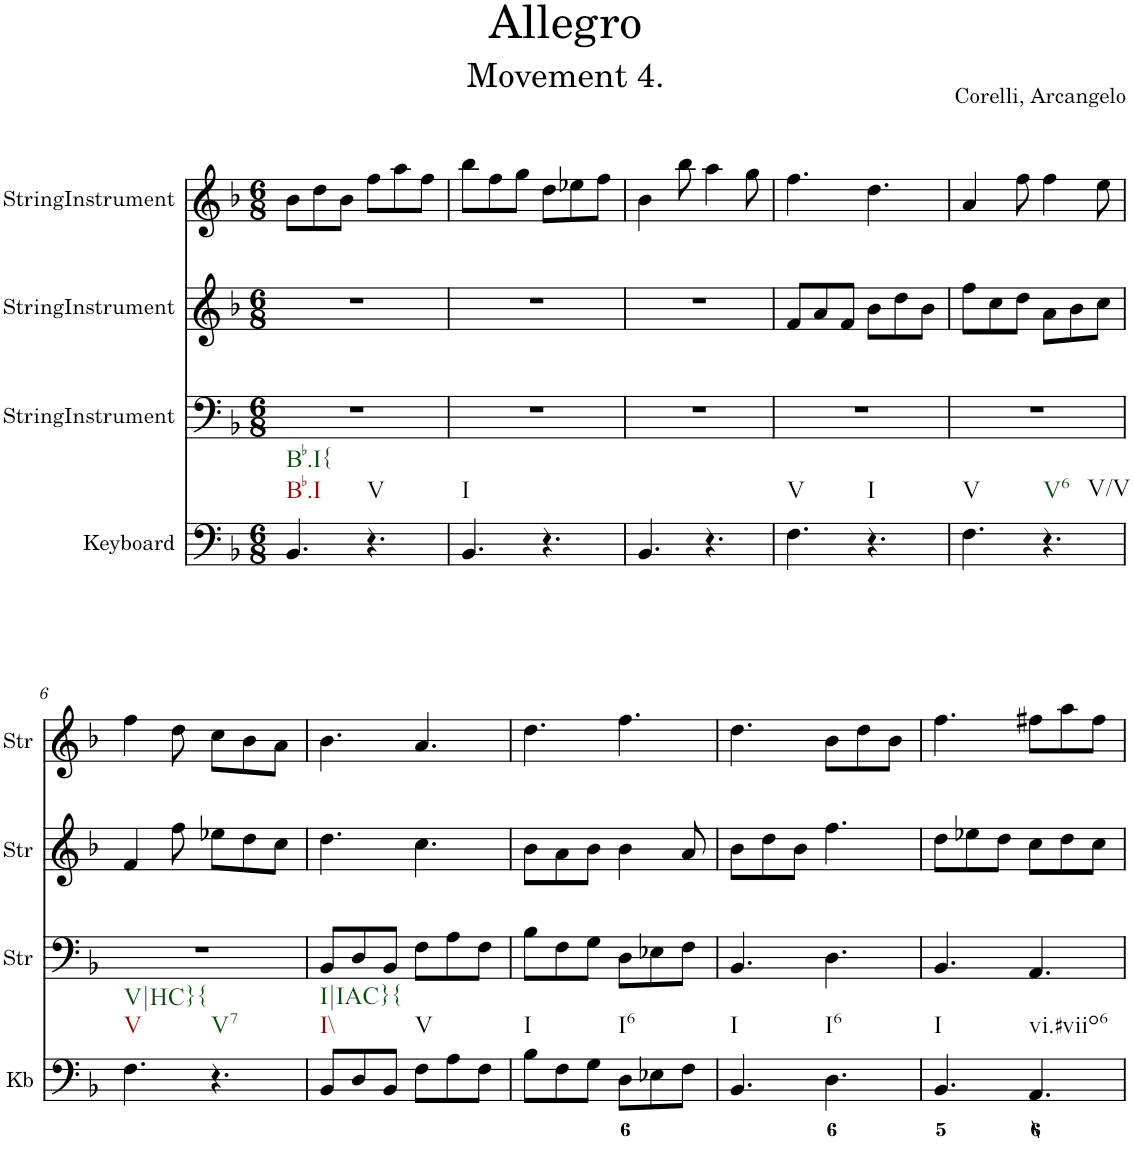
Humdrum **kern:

**kern	**kern	**kern	**kern
*part4	*part3	*part2	*part1
*staff4	*staff3	*staff2	*staff1
*I"Keyboard	*I"StringInstrument	*I"StringInstrument	*I"StringInstrument
*I'Kb	*I'Str	*I'Str	*I'Str
*clefF4	*clefF4	*clefG2	*clefG2
*k[b-]	*k[b-]	*k[b-]	*k[b-]
*M6/8	*M6/8	*M6/8	*M6/8
=1	=1	=1	=1
!LO:TX:b:t=Bb.I	!	!	!
!LO:TX:b:t=Bb.I{	!	!	!
4.BB-/	2.r	2.r	8b-\L
.	.	.	8dd\
.	.	.	8b-\J
!LO:TX:b:t=V	!	!	!
4.r	.	.	8ff\L
.	.	.	8aa\
.	.	.	8ff\J
=2	=2	=2	=2
!LO:TX:b:t=I	!	!	!
4.BB-/	2.r	2.r	8bb-\L
.	.	.	8ff\
.	.	.	8gg\J
4.r	.	.	8dd\L
.	.	.	8ee-X\
.	.	.	8ff\J
=3	=3	=3	=3
4.BB-/	2.r	2.r	4b-\
.	.	.	8bb-\
4.r	.	.	4aa\
.	.	.	8gg\
=4	=4	=4	=4
!LO:TX:b:t=V	!	!	!
4.F\	2.r	8f/L	4.ff\
.	.	8a/	.
.	.	8f/J	.
!LO:TX:b:t=I	!	!	!
4.r	.	8b-\L	4.dd\
.	.	8dd\	.
.	.	8b-\J	.
=5	=5	=5	=5
!LO:TX:b:t=V	!	!	!
4.F\	2.r	8ff\L	4a/
.	.	8cc\	.
.	.	8dd\J	8ff\
!LO:TX:b:t=V6	!	!	!
!LO:TX:b:t=V/V	!	!	!
4.r	.	8a\L	4ff\
.	.	8b-\	.
.	.	8cc\J	8ee\
!!LO:LB:g=z
=6	=6	=6	=6
!LO:TX:b:t=V	!	!	!
!LO:TX:b:t=V|HC}{	!	!	!
4.F\	2.r	4f/	4ff\
.	.	8ff\	8dd\
!LO:TX:b:t=V7	!	!	!
4.r	.	8ee-X\L	8cc\L
.	.	8dd\	8b-\
.	.	8cc\J	8a\J
=7	=7	=7	=7
!LO:TX:b:t=I\\	!	!	!
!LO:TX:b:t=I|IAC}{	!	!	!
8BB-/L	8BB-/L	4.dd\	4.b-\
8D/	8D/	.	.
8BB-/J	8BB-/J	.	.
!LO:TX:b:t=V	!	!	!
8F\L	8F\L	4.cc\	4.a/
8A\	8A\	.	.
8F\J	8F\J	.	.
=8	=8	=8	=8
!LO:TX:b:t=I	!	!	!
8B-\L	8B-\L	8b-\L	4.dd\
8F\	8F\	8a\	.
8G\J	8G\J	8b-\J	.
!LO:TX:b:t=I6	!	!	!
8D\L	8D\L	4b-\	4.ff\
8E-X\	8E-X\	.	.
8F\J	8F\J	8a/	.
=9	=9	=9	=9
!LO:TX:b:t=I	!	!	!
4.BB-/	4.BB-/	8b-\L	4.dd\
.	.	8dd\	.
.	.	8b-\J	.
!LO:TX:b:t=I6	!	!	!
4.D\	4.D\	4.ff\	8b-\L
.	.	.	8dd\
.	.	.	8b-\J
=10	=10	=10	=10
!LO:TX:b:t=I	!	!	!
4.BB-/	4.BB-/	8dd\L	4.ff\
.	.	8ee-X\	.
.	.	8dd\J	.
!LO:TX:b:t=vi.#viio6	!	!	!
4.AA/	4.AA/	8cc\L	8ff#X\L
.	.	8dd\	8aa\
.	.	8cc\J	8ff#\J
=	=	=	=
*-	*-	*-	*-
